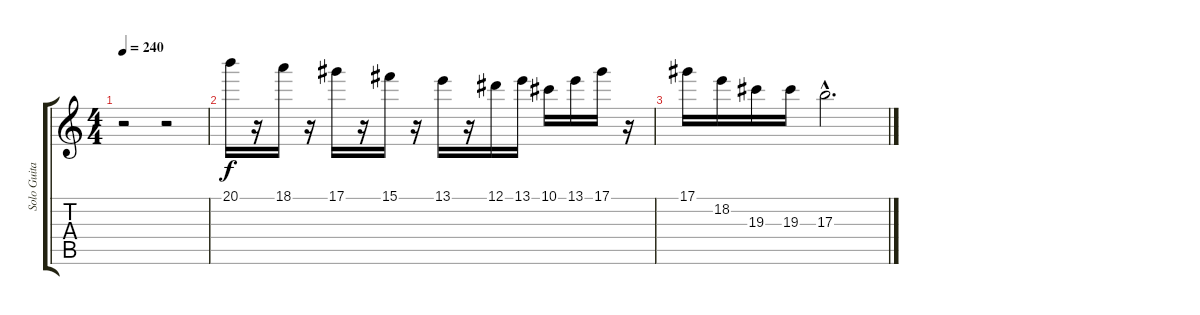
\track ("Solo Guitar" "Solo Guita") {instrument distortionguitar}
\staff {score tabs}
\tuning (Eb4 Bb3 Gb3 Db3 Ab2 Eb2) {hide}
\ts (4 4)
\tempo 240
\clef g2
\ks c
r.2{dy f} r.2 |
20.1.16 r.16 18.1.16 r.16 17.1.16 r.16 15.1.16 r.16 13.1.16 r.16 12.1.16 13.1.16 10.1.16 13.1.16 17.1.16 r.16 |
17.1.16 18.2.16 19.3.16 19.3.16 17.3{hac}.2{d}
